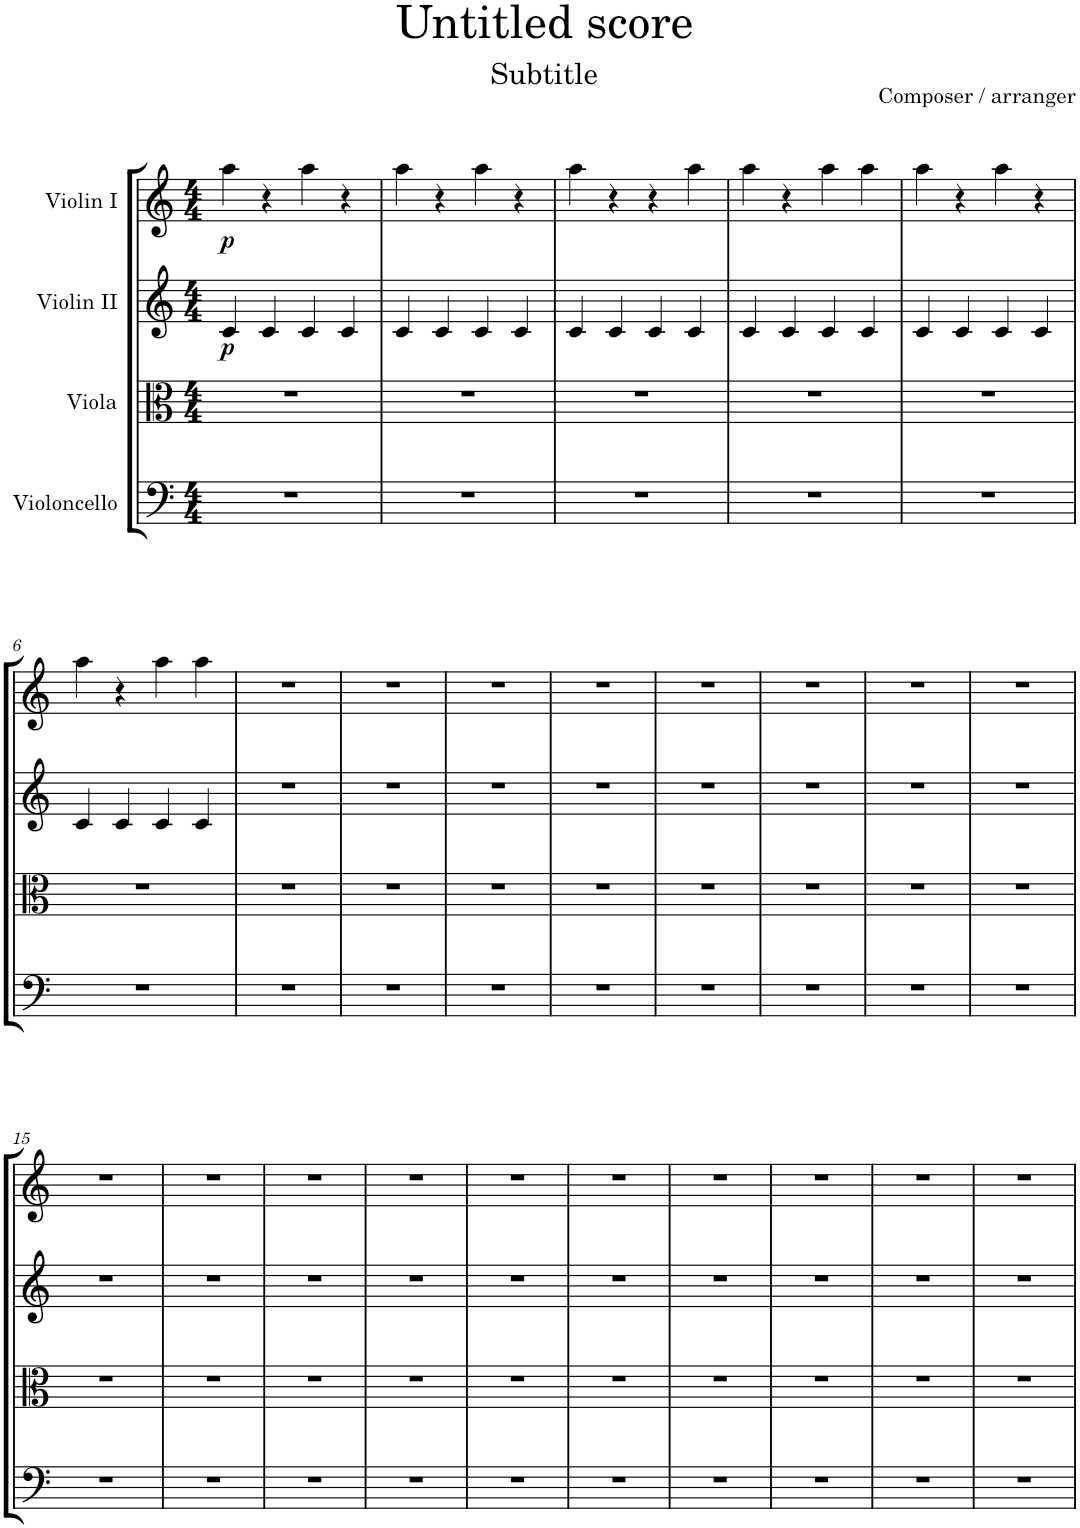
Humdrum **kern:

**kern	**kern	**kern	**dynam	**kern	**dynam
*part4	*part3	*part2	*part2	*part1	*part1
*staff4	*staff3	*staff2	*staff2	*staff1	*staff1
*I"Violoncello	*I"Viola	*I"Violin II	*	*I"Violin I	*
*I'Vc	*I'Vla	*I'Vln	*	*I'Vln	*
*clefF4	*clefC3	*clefG2	*	*clefG2	*
*k[]	*k[]	*k[]	*	*k[]	*
*M4/4	*M4/4	*M4/4	*	*M4/4	*
=1	=1	=1	=1	=1	=1
!	!	!	!LO:DY:b	!	!LO:DY:b
1r	1r	4c/	p	4aa\	p
.	.	4c/	.	4r	.
.	.	4c/	.	4aa\	.
.	.	4c/	.	4r	.
=2	=2	=2	=2	=2	=2
1r	1r	4c/	.	4aa\	.
.	.	4c/	.	4r	.
.	.	4c/	.	4aa\	.
.	.	4c/	.	4r	.
=3	=3	=3	=3	=3	=3
1r	1r	4c/	.	4aa\	.
.	.	4c/	.	4r	.
.	.	4c/	.	4r	.
.	.	4c/	.	4aa\	.
=4	=4	=4	=4	=4	=4
1r	1r	4c/	.	4aa\	.
.	.	4c/	.	4r	.
.	.	4c/	.	4aa\	.
.	.	4c/	.	4aa\	.
=5	=5	=5	=5	=5	=5
1r	1r	4c/	.	4aa\	.
.	.	4c/	.	4r	.
.	.	4c/	.	4aa\	.
.	.	4c/	.	4r	.
!!LO:LB:g=z
=6	=6	=6	=6	=6	=6
1r	1r	4c/	.	4aa\	.
.	.	4c/	.	4r	.
.	.	4c/	.	4aa\	.
.	.	4c/	.	4aa\	.
=7	=7	=7	=7	=7	=7
1r	1r	1r	.	1r	.
=8	=8	=8	=8	=8	=8
1r	1r	1r	.	1r	.
=9	=9	=9	=9	=9	=9
1r	1r	1r	.	1r	.
=10	=10	=10	=10	=10	=10
1r	1r	1r	.	1r	.
=11	=11	=11	=11	=11	=11
1r	1r	1r	.	1r	.
=12	=12	=12	=12	=12	=12
1r	1r	1r	.	1r	.
=13	=13	=13	=13	=13	=13
1r	1r	1r	.	1r	.
=14	=14	=14	=14	=14	=14
1r	1r	1r	.	1r	.
!!LO:LB:g=z
=15	=15	=15	=15	=15	=15
1r	1r	1r	.	1r	.
=16	=16	=16	=16	=16	=16
1r	1r	1r	.	1r	.
=17	=17	=17	=17	=17	=17
1r	1r	1r	.	1r	.
=18	=18	=18	=18	=18	=18
1r	1r	1r	.	1r	.
=19	=19	=19	=19	=19	=19
1r	1r	1r	.	1r	.
=20	=20	=20	=20	=20	=20
1r	1r	1r	.	1r	.
=21	=21	=21	=21	=21	=21
1r	1r	1r	.	1r	.
=22	=22	=22	=22	=22	=22
1r	1r	1r	.	1r	.
=23	=23	=23	=23	=23	=23
1r	1r	1r	.	1r	.
=24	=24	=24	=24	=24	=24
1r	1r	1r	.	1r	.
=	=	=	=	=	=
*-	*-	*-	*-	*-	*-
